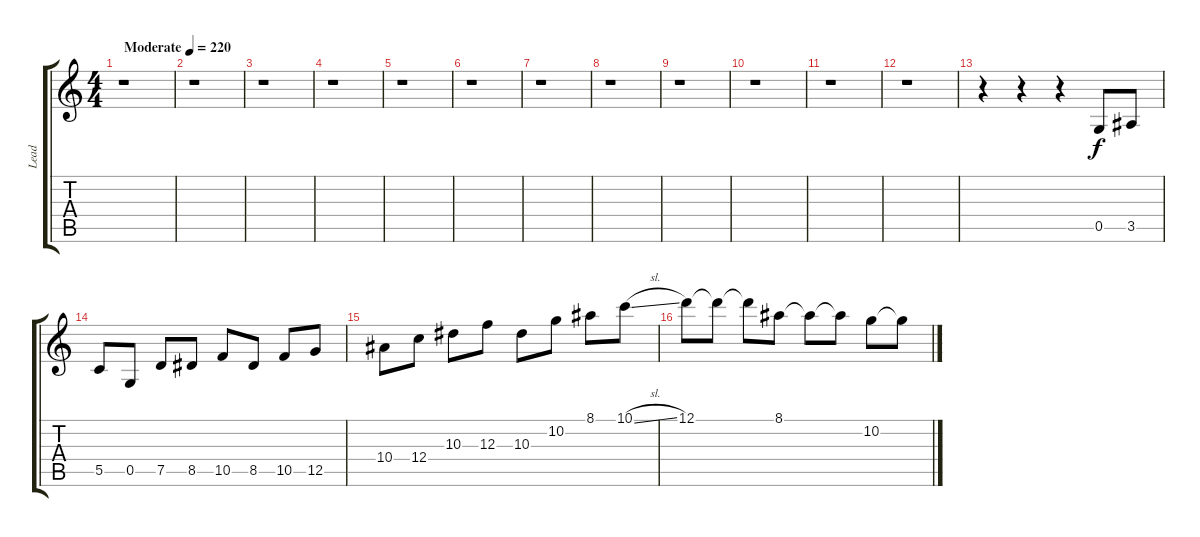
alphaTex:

\track ("Lead" "Lead") {instrument electricguitarjazz}
\staff {score tabs}
\tuning (D4 A3 F3 C3 G2 C2) {hide}
\ts (4 4)
\tempo (220 "Moderate")
\clef g2
\ks c
r.1{dy f instrument electricguitarjazz} |
r.1 |
r.1 |
r.1 |
r.1 |
r.1 |
r.1 |
r.1 |
r.1 |
r.1 |
r.1 |
r.1 |
r.4 r.4 r.4 0.5.8 3.5.8 |
5.5.8 0.5.8 7.5.8 8.5.8 10.5.8 8.5.8 10.5.8 12.5.8 |
10.4.8 12.4.8 10.3.8 12.3.8 10.3.8 10.2.8 8.1.8 10.1{sl}.8 |
12.1.8{balance 4} 12.1{t}.8 12.1{t}.8 8.1.8 8.1{t}.8 8.1{t}.8 10.2.8 10.2{t}.8
